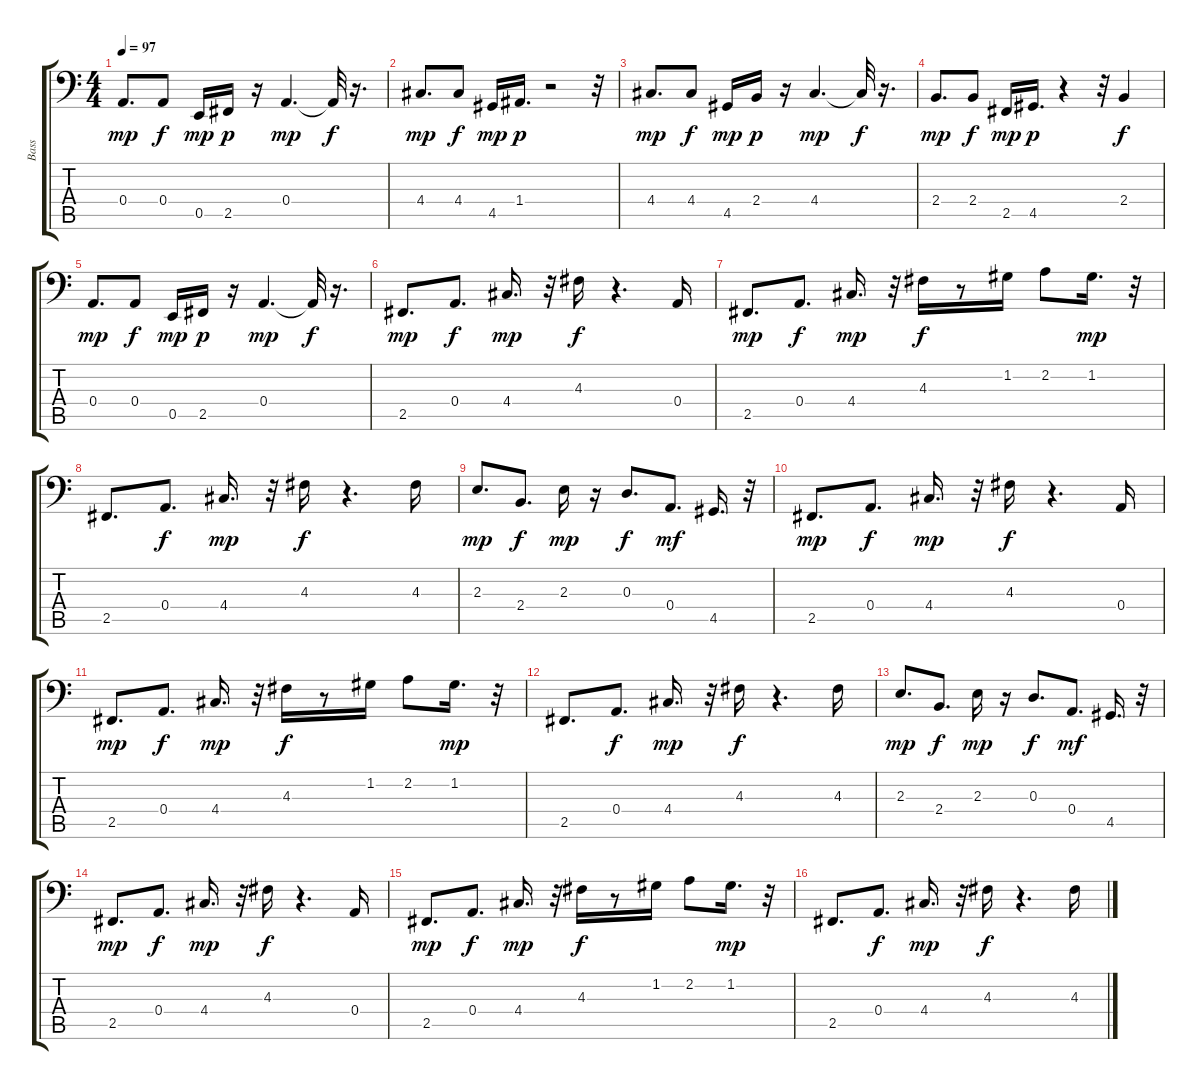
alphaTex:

\track ("Bass" "Bass") {instrument slapbass1}
\staff {score tabs}
\tuning (C3 G2 D2 A1 E1 B0) {hide}
\ts (4 4)
\tempo 97
\clef f4
\ks c
0.4.8{d dy mp} 0.4.8{dy f} 0.5.16{dy mp} 2.5.16{dy p} r.16 0.4.4{d dy mp} 0.4{t}.32{dy f} r.16{d} |
4.4.8{d dy mp} 4.4.8{dy f} 4.5.16{dy mp} 1.4.16{d dy p} r.2 r.32 |
4.4.8{d dy mp} 4.4.8{dy f} 4.5.16{dy mp} 2.4.16{dy p} r.16 4.4.4{d dy mp} 4.4{t}.32{dy f} r.16{d} |
2.4.8{d dy mp} 2.4.8{dy f} 2.5.16{dy mp} 4.5.16{d dy p} r.4 r.32 2.4.4{dy f} |
0.4.8{d dy mp} 0.4.8{dy f} 0.5.16{dy mp} 2.5.16{dy p} r.16 0.4.4{d dy mp} 0.4{t}.32{dy f} r.16{d} |
2.5.8{d dy mp} 0.4.8{d dy f} 4.4.16{d dy mp} r.32 4.3.16{dy f} r.4{d} 0.4.16 |
2.5.8{d dy mp} 0.4.8{d dy f} 4.4.16{d dy mp} r.32 4.3.16{dy f} r.8 1.2.16 2.2.8 1.2.16{d dy mp} r.32 |
2.5.8{d} 0.4.8{d dy f} 4.4.16{d dy mp} r.32 4.3.16{dy f} r.4{d} 4.3.16 |
2.3.8{d dy mp} 2.4.8{d dy f} 2.3.16{dy mp} r.16 0.3.8{d dy f} 0.4.8{d dy mf} 4.5.16{d} r.32 |
2.5.8{d dy mp} 0.4.8{d dy f} 4.4.16{d dy mp} r.32 4.3.16{dy f} r.4{d} 0.4.16 |
2.5.8{d dy mp} 0.4.8{d dy f} 4.4.16{d dy mp} r.32 4.3.16{dy f} r.8 1.2.16 2.2.8 1.2.16{d dy mp} r.32 |
2.5.8{d} 0.4.8{d dy f} 4.4.16{d dy mp} r.32 4.3.16{dy f} r.4{d} 4.3.16 |
2.3.8{d dy mp} 2.4.8{d dy f} 2.3.16{dy mp} r.16 0.3.8{d dy f} 0.4.8{d dy mf} 4.5.16{d} r.32 |
2.5.8{d dy mp} 0.4.8{d dy f} 4.4.16{d dy mp} r.32 4.3.16{dy f} r.4{d} 0.4.16 |
2.5.8{d dy mp} 0.4.8{d dy f} 4.4.16{d dy mp} r.32 4.3.16{dy f} r.8 1.2.16 2.2.8 1.2.16{d dy mp} r.32 |
2.5.8{d} 0.4.8{d dy f} 4.4.16{d dy mp} r.32 4.3.16{dy f} r.4{d} 4.3.16
